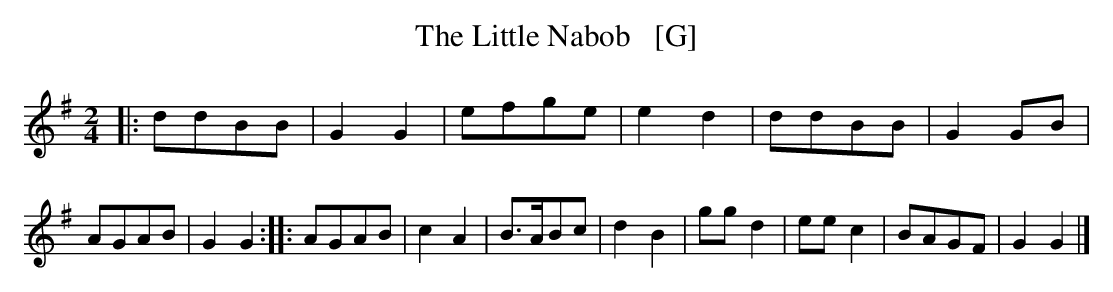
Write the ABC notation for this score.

X:1
T: The Little Nabob   [G]
M: 2/4
L: 1/8
K: G
|:\
ddBB | G2G2 | efge  | e2d2 | ddBB | G2GB | AGAB | G2G2 ::\
AGAB | c2A2 | B>ABc | d2B2 | ggd2 | eec2 | BAGF | G2G2 |]
